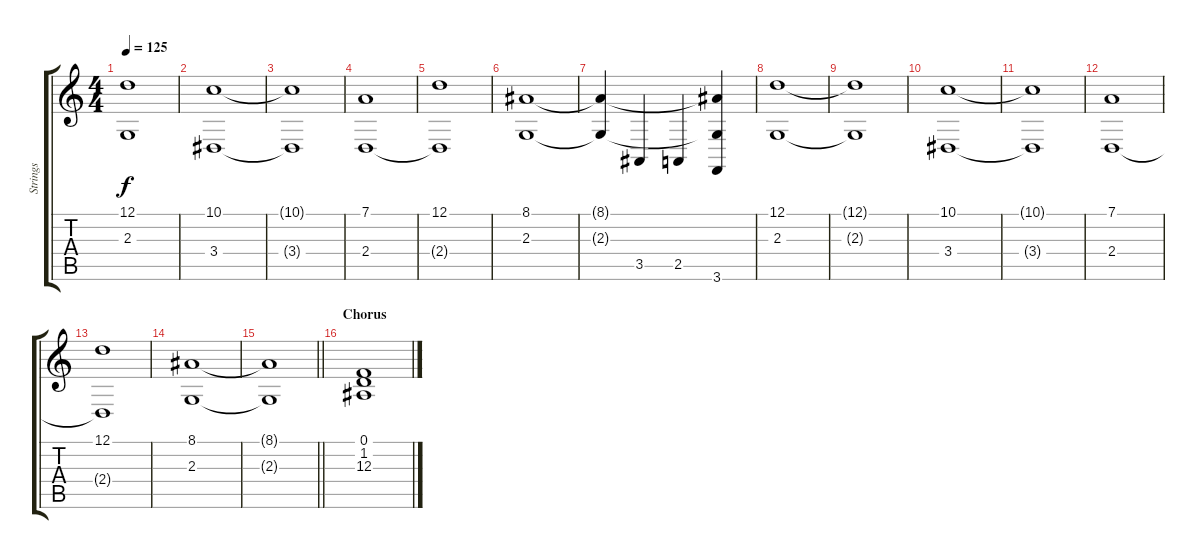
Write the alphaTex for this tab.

\track ("Strings" "Strings") {instrument stringensemble2}
\staff {score tabs}
\tuning (D4 A3 F3 C3 G2 D2) {hide}
\ts (4 4)
\tempo 125
\clef g2
\ks c
(12.1{t} 2.3{t}).1{dy f} |
(10.1 3.4).1 |
(10.1{t} 3.4{t}).1 |
(7.1 2.4).1 |
(12.1 2.4{t}).1 |
(8.1 2.3).1 |
(8.1{t} 2.3{t}).4 3.5.4 2.5.4 (8.1{t} 2.3{t} 3.6).4 |
(12.1 2.3).1 |
(12.1{t} 2.3{t}).1 |
(10.1 3.4).1 |
(10.1{t} 3.4{t}).1 |
(7.1 2.4).1 |
(12.1 2.4{t}).1 |
(8.1 2.3).1 |
\barLineRight lightlight
(8.1{t} 2.3{t}).1 |
\section ("" "Chorus")
(0.1 1.2 12.3).1
